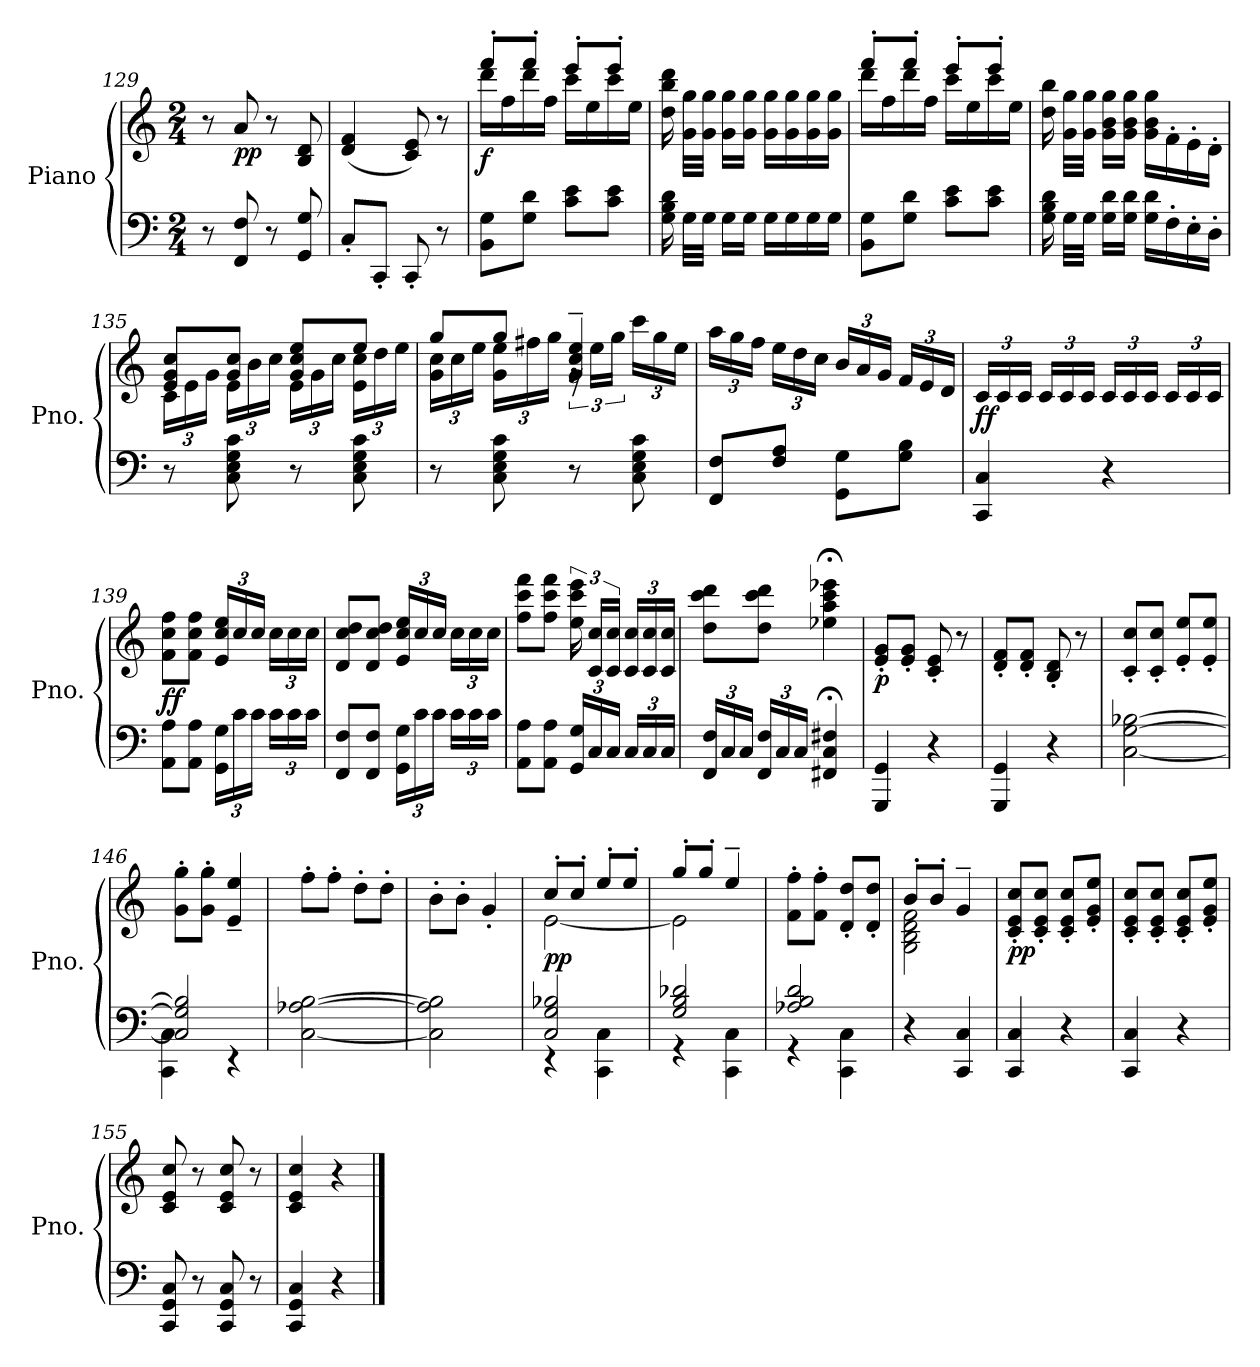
**kern	**kern	**dynam
*part1	*part1	*part1
*staff2	*staff1	*staff1/2
*I"Piano	*	*
*I'Pno.	*	*
*clefF4	*clefG2	*
*k[]	*k[]	*
*M2/4	*M2/4	*
=129	=129	=129
8r	8r	.
!	!	!LO:DY:b
8FF/ 8F/	8a/	pp
8r	8r	.
8GG/ 8G/	8B/ 8d/	.
=130	=130	=130
8C'/L	(<4d/ 4f/	.
8CC'/J	.	.
8CC'/	8c/ 8e/)	.
8r	8r	.
!!LO:LB:g=z
=131	=131	=131
*	*^	*
!	!	!	!LO:DY:b
8BB\ 8G\L	8fff'/L	16ddd\LL	f
.	.	16ff\	.
8G\ 8d\J	8fff'/J	16ddd\	.
.	.	16ff\JJ	.
8c\ 8e\L	8eee'/L	16ccc\LL	.
.	.	16ee\	.
8c\ 8e\J	8eee'/J	16ccc\	.
.	.	16ee\JJ	.
*	*v	*v	*
=132	=132	=132
16G\ 16B\ 16d\	16dd\ 16bb\ 16ddd\	.
32G\LLL	32g\ 32gg\LLL	.
32G\JJJ	32g\ 32gg\JJJ	.
16G\LL	16g\ 16gg\LL	.
16G\JJ	16g\ 16gg\JJ	.
16G\LL	16g\ 16gg\LL	.
16G\	16g\ 16gg\	.
16G\	16g\ 16gg\	.
16G\JJ	16g\ 16gg\JJ	.
=133	=133	=133
*	*^	*
8BB\ 8G\L	8fff'/L	16ddd\LL	.
.	.	16ff\	.
8G\ 8d\J	8fff'/J	16ddd\	.
.	.	16ff\JJ	.
8c\ 8e\L	8eee'/L	16ccc\LL	.
.	.	16ee\	.
8c\ 8e\J	8eee'/J	16ccc\	.
.	.	16ee\JJ	.
*	*v	*v	*
=134	=134	=134
16G\ 16B\ 16d\	16dd\ 16bb\	.
32G\LLL	32g\ 32gg\LLL	.
32G\JJJ	32g\ 32gg\JJJ	.
16G\ 16d\LL	16g\ 16b\ 16gg\LL	.
16G\ 16d\JJ	16g\ 16b\ 16gg\JJ	.
16G\ 16d\LL	16g\ 16b\ 16gg\LL	.
16F'\	16f'\	.
16E'\	16e'\	.
16D'\JJ	16d'\JJ	.
!!LO:LB:g=z
=135	=135	=135
*	*^	*
*	*	*Xbrackettup	*
8r	8e/ 8g/ 8cc/L	24c\LL	.
.	.	24e\	.
.	.	24g\JJ	.
8C\ 8E\ 8G\ 8c\	8g/ 8cc/J	24e\LL	.
.	.	24b\	.
.	.	24cc\JJ	.
8r	8g/ 8cc/ 8ee/L	24e\LL	.
.	.	24g\	.
.	.	24cc\JJ	.
8C\ 8E\ 8G\ 8c\	8ee/J	24e\ 24cc\LL	.
.	.	24dd\	.
.	.	24ee\JJ	.
=136	=136	=136	=136
8r	8gg/L	24g\ 24cc\LL	.
.	.	24cc\	.
.	.	24ee\JJ	.
8C\ 8E\ 8G\ 8c\	8gg/J	24g\ 24ee\LL	.
.	.	24ff#X\	.
.	.	24gg\JJ	.
*	*	*brackettup	*
8r	4g/~ 4cc/~ 4ee/~	24rg	.
.	.	24ee\LL	.
.	.	24gg\JJ	.
*	*	*Xbrackettup	*
8C\ 8E\ 8G\ 8c\	.	24ccc\LL	.
.	.	24gg\	.
.	.	24ee\JJ	.
*	*v	*v	*
=137	=137	=137
8FF/ 8F/L	24aa\LL	.
.	24gg\	.
.	24ff\JJ	.
8F/ 8A/J	24ee\LL	.
.	24dd\	.
.	24cc\JJ	.
8GG\ 8G\L	24b/LL	.
.	24a/	.
.	24g/JJ	.
8G\ 8B\J	24f/LL	.
.	24e/	.
.	24d/JJ	.
!!LO:PB:g=z
=138	=138	=138
!	!	!LO:DY:b
4CC/ 4C/	24c/LL	ff
.	24c/	.
.	24c/JJ	.
.	24c/LL	.
.	24c/	.
.	24c/JJ	.
4r	24c/LL	.
.	24c/	.
.	24c/JJ	.
.	24c/LL	.
.	24c/	.
.	24c/JJ	.
=139	=139	=139
!	!	!LO:DY:b
8AA\ 8A\L	8f\ 8cc\ 8ff\L	ff
8AA\ 8A\J	8f\ 8cc\ 8ff\J	.
*Xbrackettup	*	*
24GG\ 24G\LL	24e/ 24cc/ 24ee/LL	.
24c\	24cc/	.
24c\JJ	24cc/JJ	.
24c\LL	24cc\LL	.
24c\	24cc\	.
24c\JJ	24cc\JJ	.
=140	=140	=140
8FF/ 8F/L	8d/ 8cc/ 8dd/L	.
8FF/ 8F/J	8d/ 8cc/ 8dd/J	.
24GG\ 24G\LL	24e/ 24cc/ 24ee/LL	.
24c\	24cc/	.
24c\JJ	24cc/JJ	.
24c\LL	24cc\LL	.
24c\	24cc\	.
24c\JJ	24cc\JJ	.
=141	=141	=141
8AA\ 8A\L	8ff\ 8ccc\ 8fff\L	.
8AA\ 8A\J	8ff\ 8ccc\ 8fff\J	.
*	*brackettup	*
24GG/ 24G/LL	24ee\ 24ccc\ 24eee\	.
24C/	24c/ 24cc/LL	.
24C/JJ	24c/ 24cc/JJ	.
*	*Xbrackettup	*
24C/LL	24c/ 24cc/LL	.
24C/	24c/ 24cc/	.
24C/JJ	24c/ 24cc/JJ	.
!!LO:LB:g=z
=142	=142	=142
24FF/ 24F/LL	8dd\ 8ccc\ 8ddd\L	.
24C/	.	.
24C/JJ	.	.
24FF/ 24F/LL	8dd\ 8ccc\ 8ddd\J	.
24C/	.	.
24C/JJ	.	.
4FF#X/;< 4C/;< 4F#X/;<	4ee-X\;< 4aa\;< 4ccc\;< 4eee-X\;<	.
=143	=143	=143
!	!	!LO:DY:b
4GGG/ 4GG/	8e/' 8g/'L	p
.	8e/' 8g/'J	.
4r	8c/' 8e/'	.
.	8r	.
=144	=144	=144
4GGG/ 4GG/	8d/' 8f/'L	.
.	8d/' 8f/'J	.
4r	8B/' 8d/'	.
.	8r	.
=145	=145	=145
[2C\ [2G\ [2B-X\	8c/' 8cc/'L	.
.	8c/' 8cc/'J	.
.	8e/' 8ee/'L	.
.	8e/' 8ee/'J	.
=146	=146	=146
*^	*	*
2C/] 2G/] 2B-/]	4CC\ 4C\	8g\' 8gg\'L	.
.	.	8g\' 8gg\'J	.
.	4r	4e/~ 4ee/~	.
*v	*v	*	*
!!LO:LB:g=z
=147	=147	=147
[2C\ [2A-X\ [2B\	8ff'\L	.
.	8ff'\J	.
.	8dd'\L	.
.	8dd'\J	.
=148	=148	=148
2C\] 2A-\] 2B\]	8b'\L	.
.	8b'\J	.
.	4g'/	.
=149	=149	=149
*^	*^	*
!	!	!	!	!LO:DY:b
2C/ 2G/ 2B-X/	4r	8cc'/L	[2e\	pp
.	.	8cc'/J	.	.
.	4CC\ 4C\	8ee'/L	.	.
.	.	8ee'/J	.	.
=150	=150	=150	=150	=150
2G/ 2B/ 2d-X/	4r	8gg'/L	2e\]	.
.	.	8gg'/J	.	.
.	4CC\ 4C\	4ee~/	.	.
*	*	*v	*v	*
=151	=151	=151	=151
2A-X/ 2B/ 2d/	4r	8f\' 8ff\'L	.
.	.	8f\' 8ff\'J	.
.	4CC\ 4C\	8d/' 8dd/'L	.
.	.	8d/' 8dd/'J	.
*v	*v	*	*
=152	=152	=152
*	*^	*
4r	8b'/L	2G\ 2B\ 2d\ 2f\	.
.	8b'/J	.	.
4CC/ 4C/	4g~/	.	.
*	*v	*v	*
=153	=153	=153
!	!	!LO:DY:b
4CC/ 4C/	8c/' 8e/' 8cc/'L	pp
.	8c/' 8e/' 8cc/'J	.
4r	8c/' 8e/' 8cc/'L	.
.	8e/' 8g/' 8ee/'J	.
=154	=154	=154
4CC/ 4C/	8c/' 8e/' 8cc/'L	.
.	8c/' 8e/' 8cc/'J	.
4r	8c/' 8e/' 8cc/'L	.
.	8e/' 8g/' 8ee/'J	.
=155	=155	=155
8CC/ 8GG/ 8C/	8c/ 8e/ 8cc/	.
8r	8r	.
8CC/ 8GG/ 8C/	8c/ 8e/ 8cc/	.
8r	8r	.
=156	=156	=156
4CC/ 4GG/ 4C/	4c/ 4e/ 4cc/	.
4r	4r	.
==	==	==
*-	*-	*-
